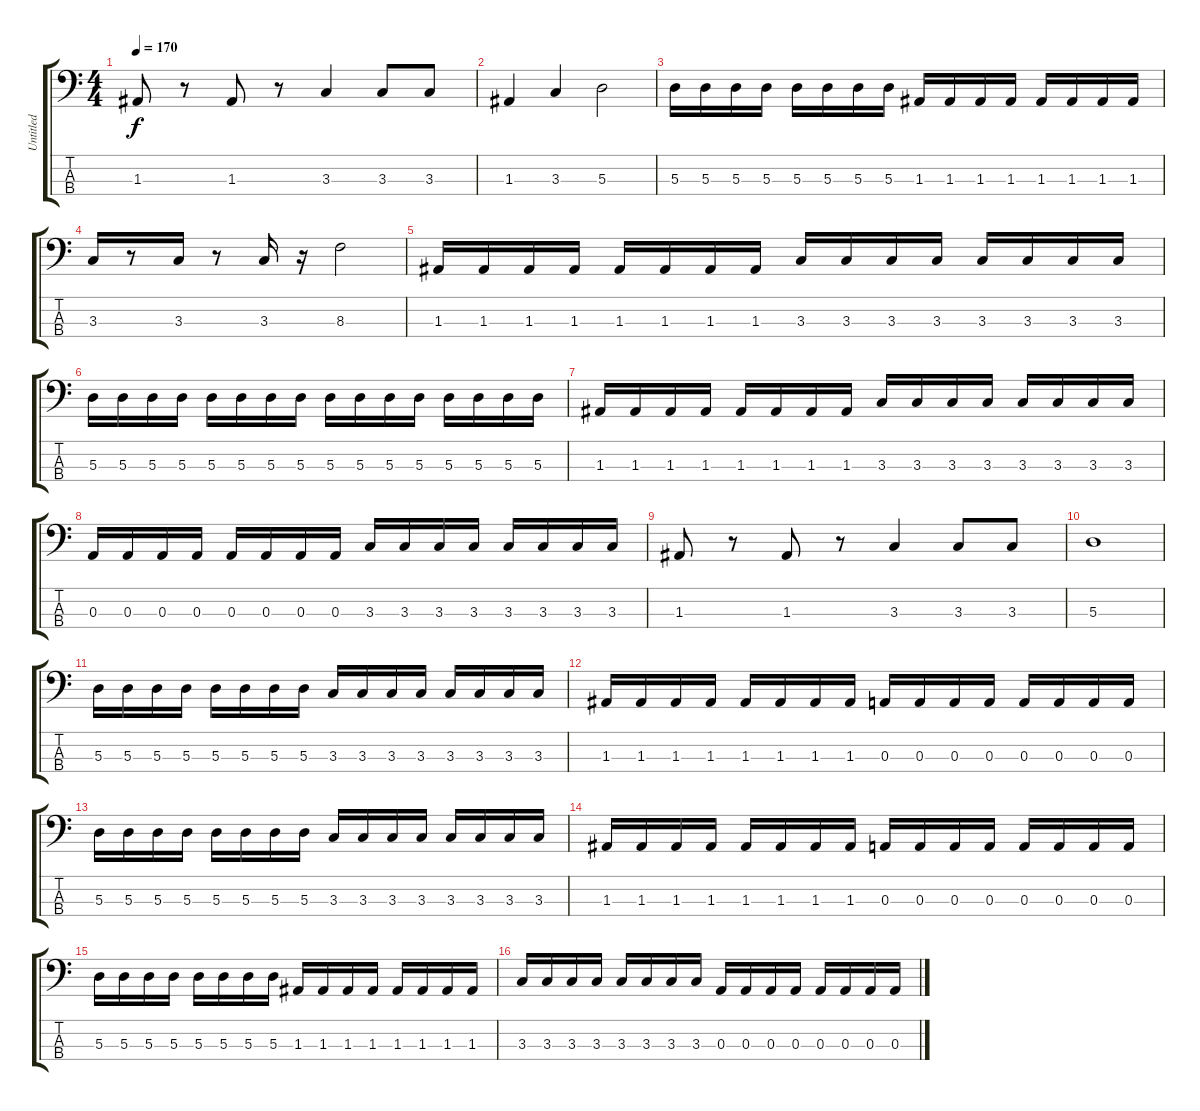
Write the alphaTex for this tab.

\track ("Untitled" "Untitled") {instrument electricbasspick}
\staff {score tabs}
\tuning (G2 D2 A1 E1) {hide}
\ts (4 4)
\tempo 170
\clef f4
\ks c
1.3.8{dy f} r.8 1.3.8 r.8 3.3.4 3.3.8 3.3.8 |
1.3.4 3.3.4 5.3.2 |
5.3.16 5.3.16 5.3.16 5.3.16 5.3.16 5.3.16 5.3.16 5.3.16 1.3.16 1.3.16 1.3.16 1.3.16 1.3.16 1.3.16 1.3.16 1.3.16 |
3.3.16 r.8 3.3.16 r.8 3.3.16 r.16 8.3.2 |
1.3.16 1.3.16 1.3.16 1.3.16 1.3.16 1.3.16 1.3.16 1.3.16 3.3.16 3.3.16 3.3.16 3.3.16 3.3.16 3.3.16 3.3.16 3.3.16 |
5.3.16 5.3.16 5.3.16 5.3.16 5.3.16 5.3.16 5.3.16 5.3.16 5.3.16 5.3.16 5.3.16 5.3.16 5.3.16 5.3.16 5.3.16 5.3.16 |
1.3.16 1.3.16 1.3.16 1.3.16 1.3.16 1.3.16 1.3.16 1.3.16 3.3.16 3.3.16 3.3.16 3.3.16 3.3.16 3.3.16 3.3.16 3.3.16 |
0.3.16 0.3.16 0.3.16 0.3.16 0.3.16 0.3.16 0.3.16 0.3.16 3.3.16 3.3.16 3.3.16 3.3.16 3.3.16 3.3.16 3.3.16 3.3.16 |
1.3.8 r.8 1.3.8 r.8 3.3.4 3.3.8 3.3.8 |
5.3.1 |
5.3.16 5.3.16 5.3.16 5.3.16 5.3.16 5.3.16 5.3.16 5.3.16 3.3.16 3.3.16 3.3.16 3.3.16 3.3.16 3.3.16 3.3.16 3.3.16 |
1.3.16 1.3.16 1.3.16 1.3.16 1.3.16 1.3.16 1.3.16 1.3.16 0.3.16 0.3.16 0.3.16 0.3.16 0.3.16 0.3.16 0.3.16 0.3.16 |
5.3.16 5.3.16 5.3.16 5.3.16 5.3.16 5.3.16 5.3.16 5.3.16 3.3.16 3.3.16 3.3.16 3.3.16 3.3.16 3.3.16 3.3.16 3.3.16 |
1.3.16 1.3.16 1.3.16 1.3.16 1.3.16 1.3.16 1.3.16 1.3.16 0.3.16 0.3.16 0.3.16 0.3.16 0.3.16 0.3.16 0.3.16 0.3.16 |
5.3.16 5.3.16 5.3.16 5.3.16 5.3.16 5.3.16 5.3.16 5.3.16 1.3.16 1.3.16 1.3.16 1.3.16 1.3.16 1.3.16 1.3.16 1.3.16 |
3.3.16 3.3.16 3.3.16 3.3.16 3.3.16 3.3.16 3.3.16 3.3.16 0.3.16 0.3.16 0.3.16 0.3.16 0.3.16 0.3.16 0.3.16 0.3.16
